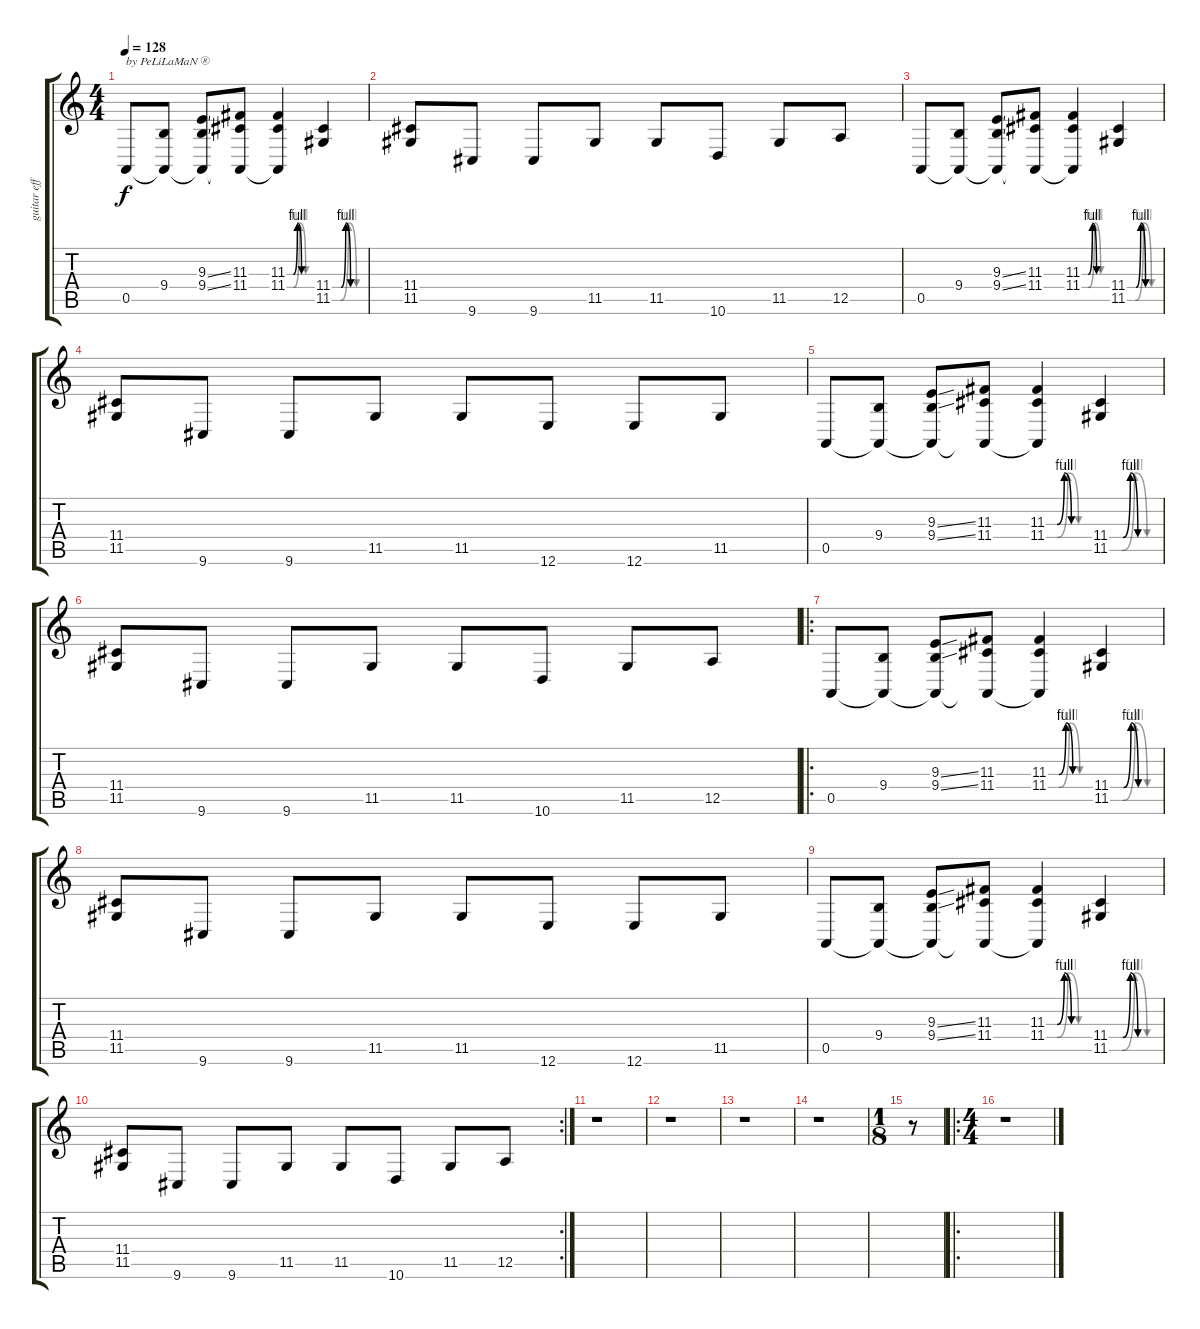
\track ("guitar effect" "guitar eff") {instrument koto}
\staff {score tabs}
\tuning (E4 B3 G3 D3 A2 E2) {hide}
\ts (4 4)
\tempo 128
\clef g2
\ks c
0.5.8{txt "by PeLiLaMaN ®" dy f instrument koto} (9.4 0.5{t}).8 (9.3{ss} 9.4{ss} 0.5{t}).8 (11.3 11.4 0.5{t}).8 (11.3{be (custom 0 0 15 0 25 4 35 0 45 0 60 0)} 11.4{be (custom 0 0 15 0 30 4 45 0 60 0)} 0.5{t}).4 (11.4{be (custom 0 0 16 0 25 4 34 0 45 0 60 0)} 11.5{be (custom 0 0 15 0 30 4 45 0 60 0)}).4 |
(11.4 11.5).8 9.6.8 9.6.8 11.5.8 11.5.8 10.6.8 11.5.8 12.5.8 |
0.5.8 (9.4 0.5{t}).8 (9.3{ss} 9.4{ss} 0.5{t}).8 (11.3 11.4 0.5{t}).8 (11.3{be (custom 0 0 15 0 25 4 35 0 45 0 60 0)} 11.4{be (custom 0 0 15 0 30 4 45 0 60 0)} 0.5{t}).4 (11.4{be (custom 0 0 16 0 25 4 34 0 45 0 60 0)} 11.5{be (custom 0 0 15 0 30 4 45 0 60 0)}).4 |
(11.4 11.5).8 9.6.8 9.6.8 11.5.8 11.5.8 12.6.8 12.6.8 11.5.8 |
0.5.8 (9.4 0.5{t}).8 (9.3{ss} 9.4{ss} 0.5{t}).8 (11.3 11.4 0.5{t}).8 (11.3{be (custom 0 0 15 0 25 4 35 0 45 0 60 0)} 11.4{be (custom 0 0 15 0 30 4 45 0 60 0)} 0.5{t}).4 (11.4{be (custom 0 0 16 0 25 4 34 0 45 0 60 0)} 11.5{be (custom 0 0 15 0 30 4 45 0 60 0)}).4 |
(11.4 11.5).8 9.6.8 9.6.8 11.5.8 11.5.8 10.6.8 11.5.8 12.5.8 |
\ro
0.5.8 (9.4 0.5{t}).8 (9.3{ss} 9.4{ss} 0.5{t}).8 (11.3 11.4 0.5{t}).8 (11.3{be (custom 0 0 15 0 25 4 35 0 45 0 60 0)} 11.4{be (custom 0 0 15 0 30 4 45 0 60 0)} 0.5{t}).4 (11.4{be (custom 0 0 16 0 25 4 34 0 45 0 60 0)} 11.5{be (custom 0 0 15 0 30 4 45 0 60 0)}).4 |
(11.4 11.5).8 9.6.8 9.6.8 11.5.8 11.5.8 12.6.8 12.6.8 11.5.8 |
0.5.8 (9.4 0.5{t}).8 (9.3{ss} 9.4{ss} 0.5{t}).8 (11.3 11.4 0.5{t}).8 (11.3{be (custom 0 0 15 0 25 4 35 0 45 0 60 0)} 11.4{be (custom 0 0 15 0 30 4 45 0 60 0)} 0.5{t}).4 (11.4{be (custom 0 0 16 0 25 4 34 0 45 0 60 0)} 11.5{be (custom 0 0 15 0 30 4 45 0 60 0)}).4 |
\rc 2
(11.4 11.5).8 9.6.8 9.6.8 11.5.8 11.5.8 10.6.8 11.5.8 12.5.8 |
r.1 |
r.1 |
r.1 |
r.1 |
\ts (1 8)
r.8 |
\ro
\ts (4 4)
r.1
